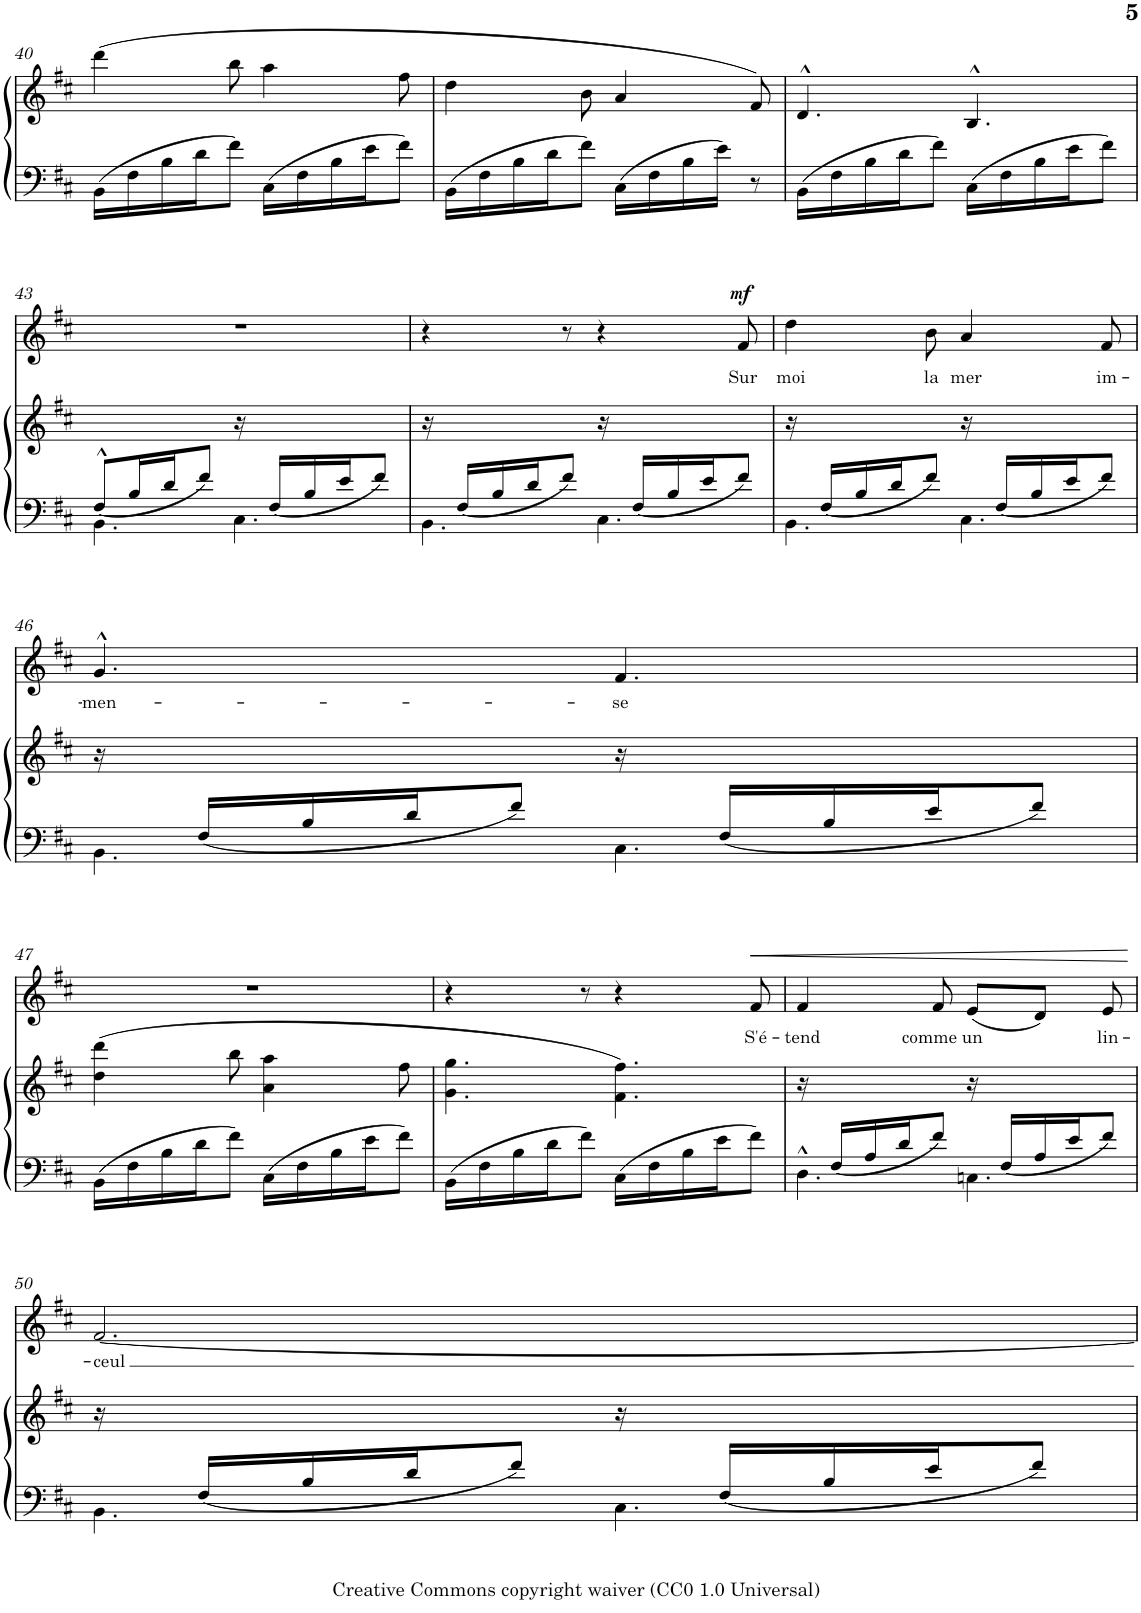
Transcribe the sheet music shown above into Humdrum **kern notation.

**kern	**kern	**kern	**text	**dynam
*part2	*part2	*part1	*part1	*part1
*staff3	*staff2	*staff1	*staff1	*staff1
*I"Piano	*	*I"Chant Voice	*	*
*I'Pno	*	*	*	*
!!LO:PB:g=z
*clefF4	*clefG2	*clefG2	*	*
*k[f#c#]	*k[f#c#]	*k[f#c#]	*	*
*M6/8	*M6/8	*M6/8	*	*
=40	=40	=40	=40	=40
16BB\LL	(4ddd\	2.r	.	.
16F#\	.	.	.	.
16B\	.	.	.	.
16d\J	.	.	.	.
8f#\J	8bb\	.	.	.
16C#\LL	4aa\	.	.	.
16F#\	.	.	.	.
16B\	.	.	.	.
16e\J	.	.	.	.
8f#\J	8ff#\	.	.	.
=41	=41	=41	=41	=41
16BB\LL	4dd\	2.r	.	.
16F#\	.	.	.	.
16B\	.	.	.	.
16d\J	.	.	.	.
8f#\J	8b\	.	.	.
16C#\LL	4a/	.	.	.
16F#\	.	.	.	.
16B\	.	.	.	.
16e\JJ	.	.	.	.
8r	8f#/)	.	.	.
=42	=42	=42	=42	=42
16BB\LL	4.d^^/	2.r	.	.
16F#\	.	.	.	.
16B\	.	.	.	.
16d\J	.	.	.	.
8f#\J	.	.	.	.
16C#\LL	4.B^^/	.	.	.
16F#\	.	.	.	.
16B\	.	.	.	.
16e\J	.	.	.	.
8f#\J	.	.	.	.
!!LO:LB:g=z
=43	=43	=43	=43	=43
*^	*	*	*	*
8F#^^/L	4.BB\	4.ryy	2.r	.	.
16B/L	.	.	.	.	.
16d/J	.	.	.	.	.
8f#/J	.	.	.	.	.
16ryy	4.C#\	16r	.	.	.
16F#/LL	.	4ryy	.	.	.
16B/	.	.	.	.	.
16e/J	.	.	.	.	.
8f#/J	.	.	.	.	.
.	.	16ryy	.	.	.
=44	=44	=44	=44	=44	=44
16ryy	4.BB\	16r	4r	.	.
16F#/LL	.	16ryy	.	.	.
16B/	.	.	.	.	.
16d/J	.	.	.	.	.
8f#/J	.	.	8r	.	.
16ryy	4.C#\	16r	4r	.	.
16F#/LL	.	4ryy	.	.	.
16B/	.	.	.	.	.
16e/J	.	.	.	.	.
!	!	!	!	!LO:LY:b	!LO:DY:a
8f#/J	.	.	8f#/	Sur	mf
.	.	16ryy	.	.	.
=45	=45	=45	=45	=45	=45
!	!	!	!	!LO:LY:b	!
16ryy	4.BB\	16r	4dd\	moi	.
16F#/LL	.	16ryy	.	.	.
16B/	.	.	.	.	.
16d/J	.	.	.	.	.
!	!	!	!	!LO:LY:b	!
8f#/J	.	.	8b\	la	.
!	!	!	!	!LO:LY:b	!
16ryy	4.C#\	16r	4a/	mer	.
16F#/LL	.	4ryy	.	.	.
16B/	.	.	.	.	.
16e/J	.	.	.	.	.
!	!	!	!	!LO:LY:b	!
8f#/J	.	.	8f#/	im-	.
.	.	16ryy	.	.	.
!!LO:LB:g=z
=46	=46	=46	=46	=46	=46
!	!	!	!	!LO:LY:b	!
16ryy	4.BB\	16r	4.g^^/	-men-	.
16F#/LL	.	16ryy	.	.	.
16B/	.	.	.	.	.
16d/J	.	.	.	.	.
8f#/J	.	.	.	.	.
!	!	!	!	!LO:LY:b	!
16ryy	4.C#\	16r	4.f#/	-se	.
16F#/LL	.	4ryy	.	.	.
16B/	.	.	.	.	.
16e/J	.	.	.	.	.
8f#/J	.	.	.	.	.
.	.	16ryy	.	.	.
*v	*v	*	*	*	*
!!LO:LB:g=z
=47	=47	=47	=47	=47
16BB\LL	(4dd\ 4ddd\	2.r	.	.
16F#\	.	.	.	.
16B\	.	.	.	.
16d\J	.	.	.	.
8f#\J	8bb\	.	.	.
16C#\LL	4a\ 4aa\	.	.	.
16F#\	.	.	.	.
16B\	.	.	.	.
16e\J	.	.	.	.
8f#\J	8ff#\	.	.	.
=48	=48	=48	=48	=48
16BB\LL	4.g\ 4.gg\	4r	.	.
16F#\	.	.	.	.
16B\	.	.	.	.
16d\J	.	.	.	.
8f#\J	.	8r	.	.
16C#\LL	4.f#\ 4.ff#\)	4r	.	.
16F#\	.	.	.	.
16B\	.	.	.	.
16e\J	.	.	.	.
!	!	!	!LO:LY:b	!LO:HP:b
8f#\J	.	8f#/	S'é-	<
=49	=49	=49	=49	=49
*^	*	*	*	*
!	!	!	!	!LO:LY:b	!
16ryy	4.D^^\	16r	4f#/	-tend	.
16F#/LL	.	16ryy	.	.	.
16A/	.	.	.	.	.
16d/J	.	.	.	.	.
!	!	!	!	!LO:LY:b	!
8f#/J	.	.	8f#/	comme	.
!	!	!	!	!LO:LY:b	!
16ryy	4.Cn\	16r	(8e/L	un	.
16F#/LL	.	4ryy	.	.	.
16A/	.	.	8d/J)	.	.
16e/J	.	.	.	.	.
!	!	!	!	!LO:LY:b	!
8f#/J	.	.	8e/	lin-	.
.	.	16ryy	.	.	.
*v	*v	*	*	*	*
.	.	.	.	[
!!LO:LB:g=z
=50	=50	=50	=50	=50
*^	*	*	*	*
!	!	!	!	!LO:LY:b	!
16ryy	4.BB\	16r	[2.f#/	-ceul	.
16F#/LL	.	16ryy	.	.	.
16B/	.	.	.	.	.
16d/J	.	.	.	.	.
8f#/J	.	.	.	.	.
16ryy	4.C#\	16r	.	.	.
16F#/LL	.	4ryy	.	.	.
16B/	.	.	.	.	.
16e/J	.	.	.	.	.
8f#/J	.	.	.	.	.
.	.	16ryy	.	.	.
*v	*v	*	*	*	*
=	=	=	=	=
*-	*-	*-	*-	*-
